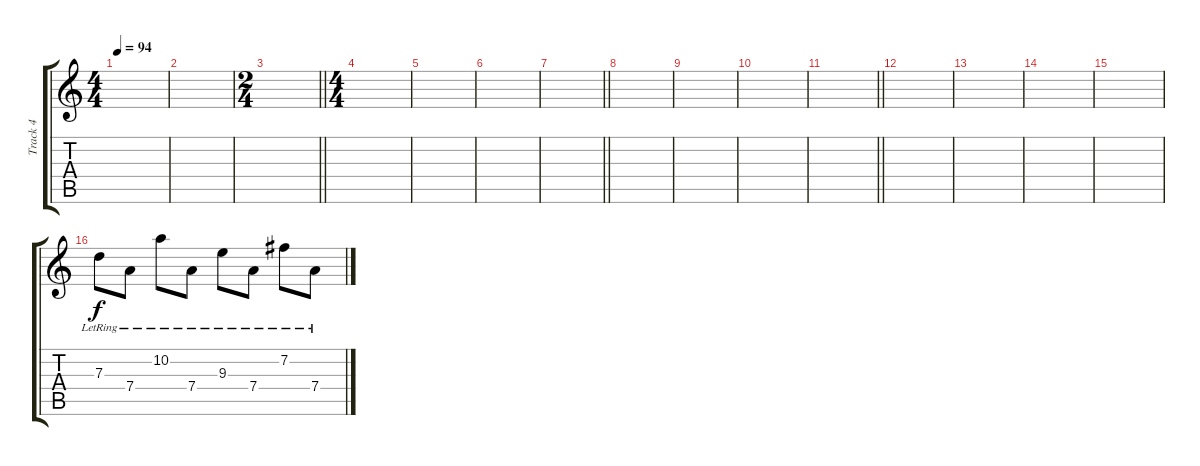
\track ("Track 4" "Track 4") {instrument electricguitarjazz}
\staff {score tabs}
\tuning (E4 B3 G3 D3 A2 E2) {hide}
\ts (4 4)
\tempo 94
\clef g2
\ks c
|
|
\ts (2 4)
\barLineRight lightlight
|
\ts (4 4)
|
|
|
\barLineRight lightlight
|
|
|
|
\barLineRight lightlight
|
|
|
|
|
7.3{lr}.8 7.4{lr}.8 10.2{lr}.8 7.4{lr}.8 9.3{lr}.8 7.4{lr}.8 7.2{lr}.8 7.4{lr}.8
